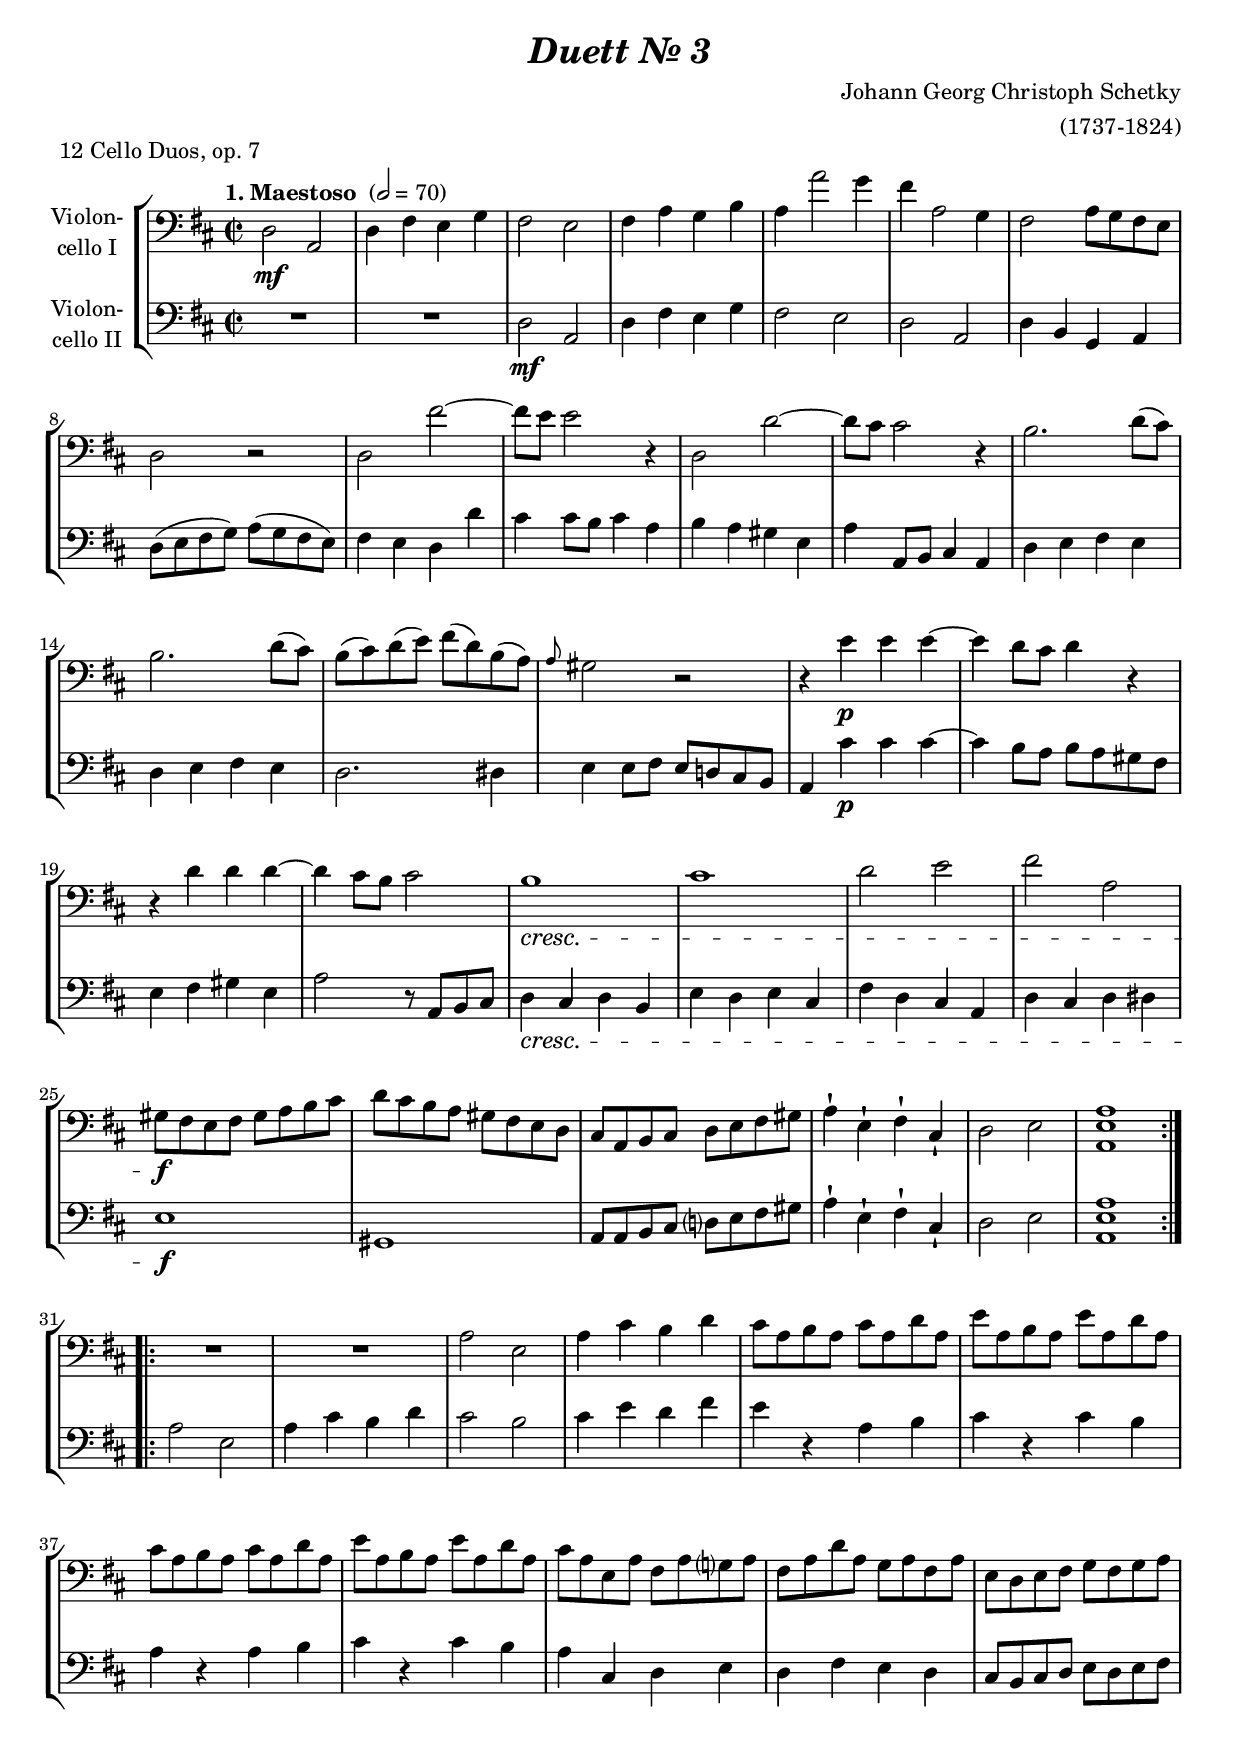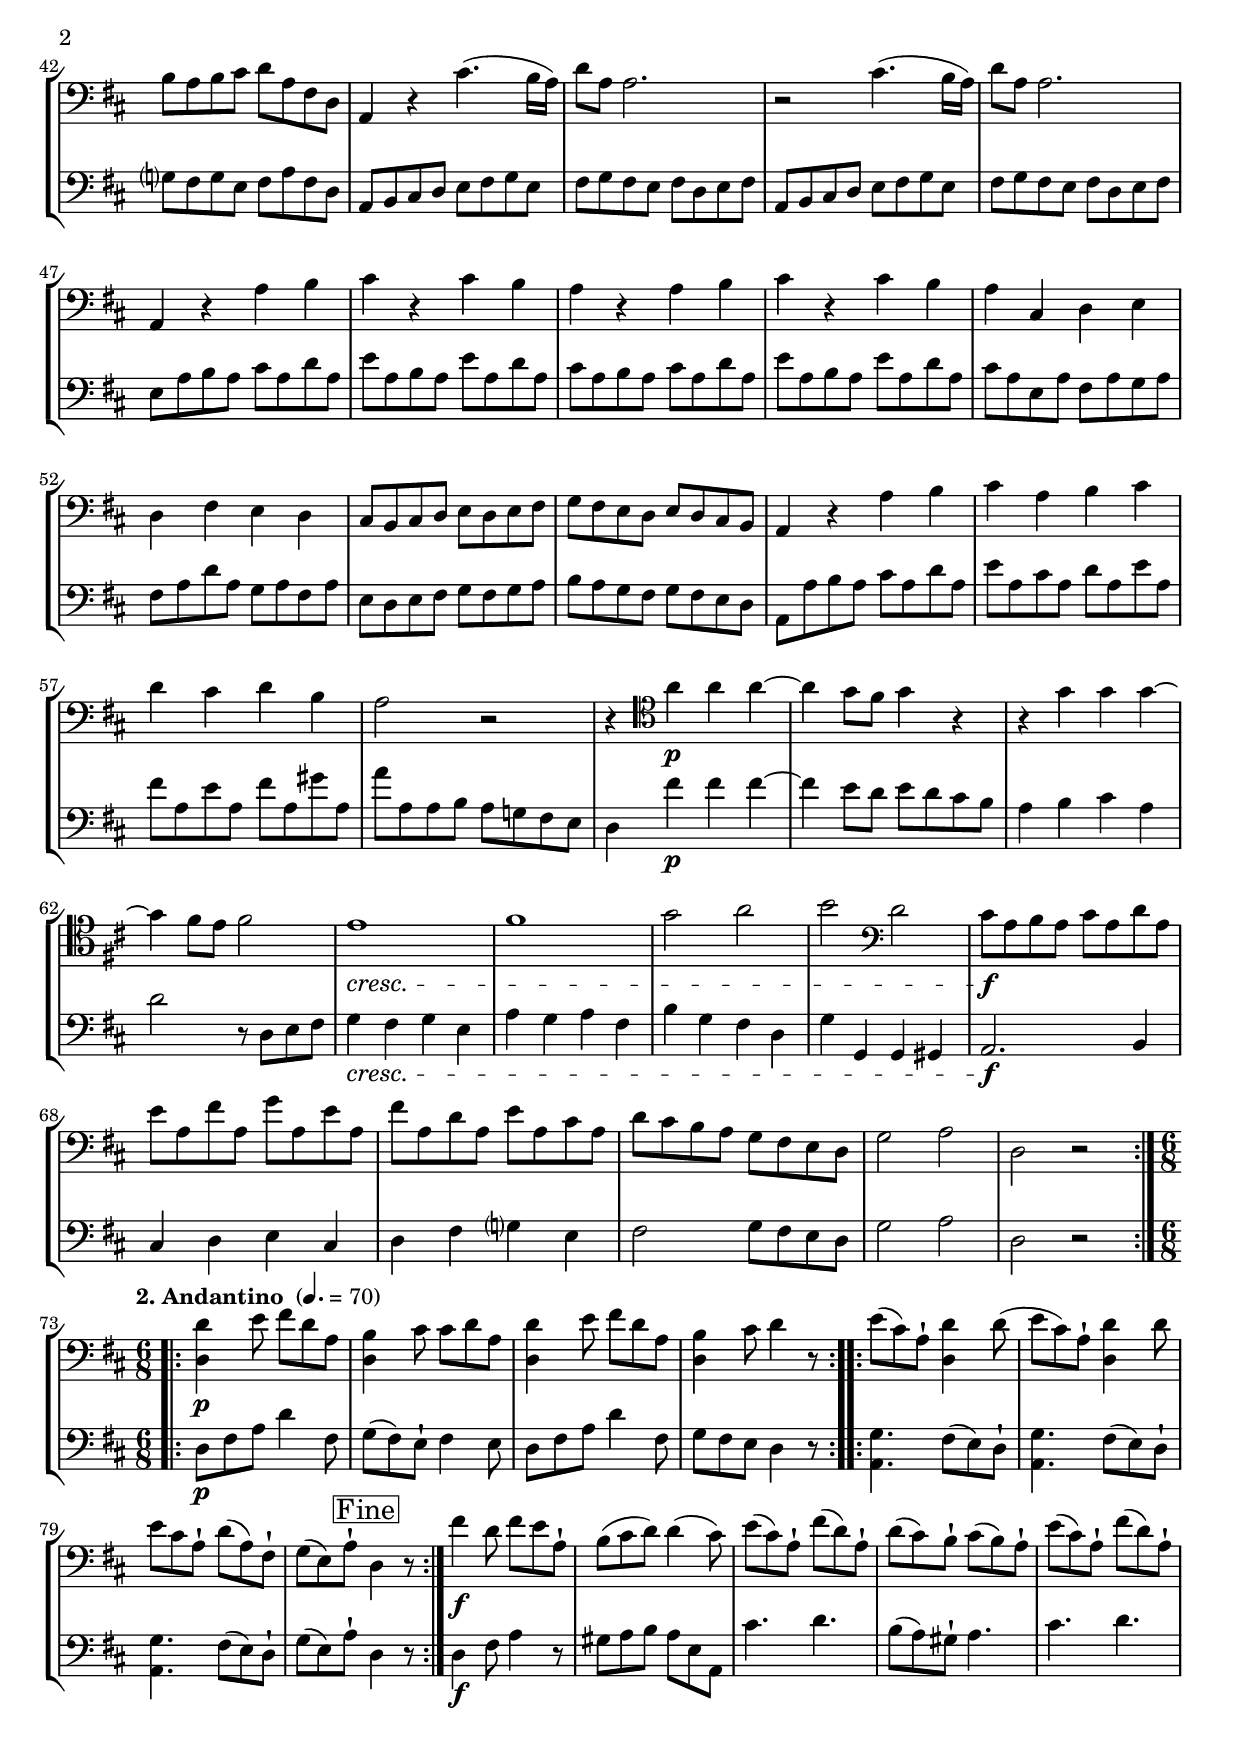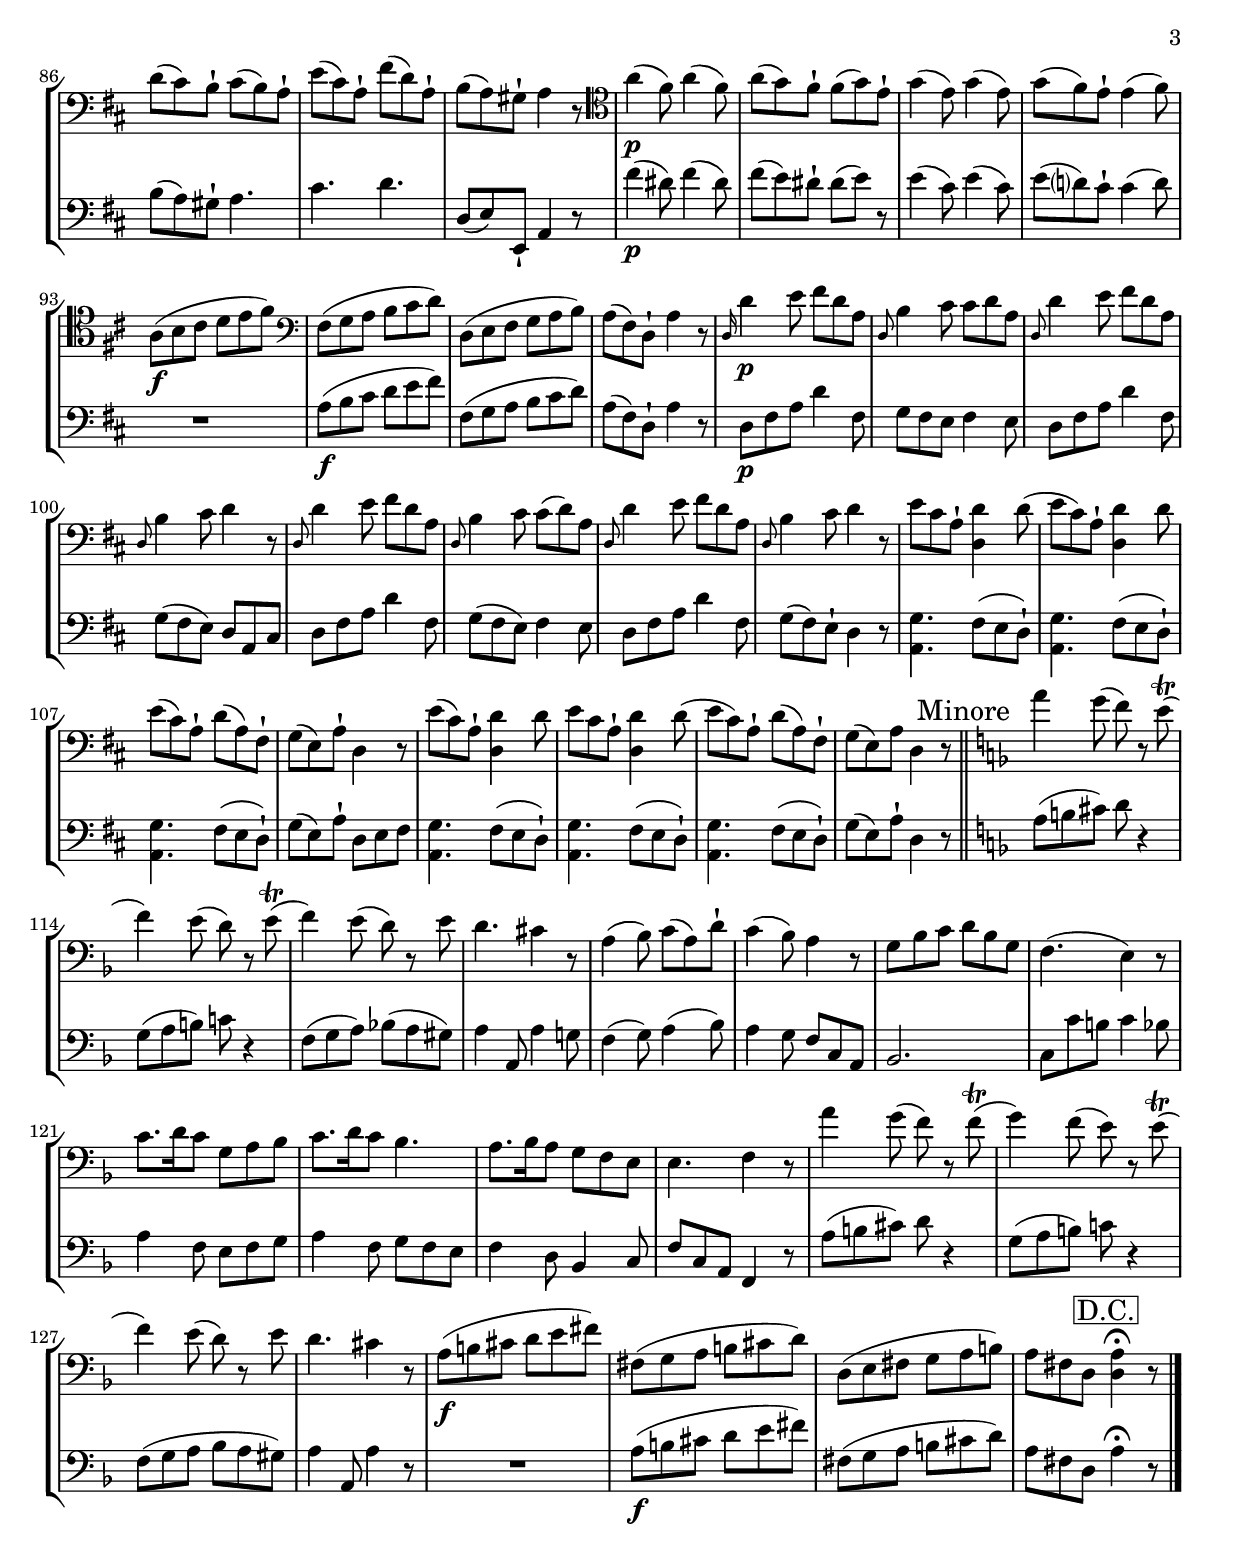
\version "2.18.2"
\include "deutsch.ly"
  
#(set-global-staff-size 19.5)

\header {
  title     = \markup \bold \italic "Duett Nr. 3"
  composer  = "Johann Georg Christoph Schetky"
  arranger  = "(1737-1824)"
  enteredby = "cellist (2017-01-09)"
  piece     = "12 Cello Duos, op. 7"
}

voiceconsts = {
  \key d \major
  \clef "bass"
% \numericTimeSignature
  \compressFullBarRests
  % Set default beaming for all staves
%  \set Timing.beamExceptions = #'()
%  \set Timing.baseMoment     = #(ly:make-moment 1 4)
%  \set Timing.beatStructure  = #'(1 1 1)
}

mifl = "flute"
mist = "string ensemble 1"
%minstr = "accordion"
miba = "bassoon"
%miba = "electric bass (pick)"
%miba = "electric bass (finger)"
%milo = "drawbar organ"
milo = "harpsichord"

introa = {        \tempo "1. Maestoso "   2=70 \time 2/2 }
introb = { \break \tempo "2. Andantino " 4.=70 \time 6/8 }

daca = \mark \markup \box "D.C."
fine = \mark \markup \box "Fine"
mino = { \bar "||" \mark \markup "Minore" \key d \minor }
pocf = \markup { \italic "poco " \dynamic f }

va = \relative c {
  \voiceconsts

  \introa
  \repeat volta 2 {
    d2\mf a
    d4 fis e g
    fis2 e
    fis4 a g h
    a a'2 g4
    fis a,2 g4

    fis2 a8 g fis e
    d2 r
    d fis'~
    fis8 e e2 r4
    d,2 d'~
    d8 cis cis2 r4
    h2. d8( cis)
    h2. d8( cis)
    h( cis) d( e) fis( d) h( a)

    \grace a gis2 r
    r4 e'\p e e~
    e d8 cis d4 r
    r d d d~
    d cis8 h cis2
    h1\cresc
    cis
    d2 e
    fis a,
    gis8\f fis e fis gis a h cis
    
    d cis h a gis fis e d
    cis a h cis d e fis gis
    a4-! e-! fis-! cis-!
    d2 e
    <a, e' a>1
  }
  \repeat volta 2 {
    R1*2
    a'2 e
    a4 cis h d
    cis8 a h a cis a d a
    e' a, h a e' a, d a
    cis a h a cis a d a
    e' a, h a e' a, d a
    cis a e a fis a g? a
    fis a d a g a fis a
    e d e fis g fis g a
    h a h cis d a fis d
    a4 r cis'4.( h16 a)

    d8 a a2.
    r2 cis4.( h16 a)
    d8 a a2.
    a,4 r a' h
    cis r cis h
    a r a h
    cis r cis h
    a cis, d e
    d fis e d
    cis8 h cis d e d e fis
    g fis e d e d cis h
    a4 r a' h
    cis a h cis
    d cis d h
    a2 r
    r4 \clef "tenor" a'\p a a~
    a g8 fis g4 r
    r g g g~
    g fis8 e fis2

    e1\cresc
    fis
    g2 a
    h \clef "bass" d,
    cis8\f a h a cis a d a
    e' a, fis' a, g' a, e' a,
    fis' a, d a e' a, cis a
    d cis h a g fis e d
    g2 a
    d, r
  }

  \introb
  \repeat volta 2 {
    <d d'>4\p e'8 fis d a
    <d, h'>4 cis'8 cis d a
    <d, d'>4 e'8 fis d a
    <d, h'>4 cis'8 d4 r8
  }
  \repeat volta 2 {
    e( cis) a-! <d, d'>4 d'8(
    e cis) a-! <d, d'>4 d'8
    e cis a-! d( a) fis-!

    g( e) a-! \fine d,4 r8
  }
  fis'4\f d8 fis e a,-!
  h( cis d) d4( cis8)
  e( cis) a-! fis'( d) a-!
  d( cis) h-! cis( h) a-!
  e'( cis) a-! fis'( d) a-!
  d( cis) h-! cis( h) a-!
  e'( cis) a-! fis'( d) a-!
  h( a) gis-! a4 r8 \clef "tenor"

  a'4(\p fis8) a4( fis8)
  a( g) fis-! fis( g) e-!
  g4( e8) g4( e8)
  g( fis) e-! e4( fis8)
  a,(\f h cis d e fis) \clef "bass"
  fis,( g a h cis d)
  d,( e fis g a h)
  a( fis) d-! a'4 r8
  \grace d,16 d'4\p e8 fis d a

  \grace d,8 h'4 cis8 cis d a
  \grace d, d'4 e8 fis d a
  \grace d, h'4 cis8 d4 r8
  \grace d, d'4 e8 fis d a
  \grace d, h'4 cis8 cis( d) a
  \grace d, d'4 e8 fis d a
  \grace d, h'4 cis8 d4 r8
  e cis a-! <d, d'>4 d'8(
  e cis) a-! <d, d'>4 d'8

  e( cis) a-! d( a) fis-!
  g( e) a-! d,4 r8
  e'( cis) a-! <d, d'>4 d'8
  e cis a-! <d, d'>4 d'8(
  e cis) a-! d( a) fis-!
  g( e) a d,4 r8 \mino
  a''4 g8( f) r e(\trill
  f4) e8( d) r e(\trill
  f4) e8( d) r e

  d4. cis4 r8
  a4( b8) c( a) d-!
  c4( b8) a4 r8
  g b c d b g
  f4.( e4) r8
  c'8. d16 c8 g a b
  c8. d16 c8 b4.
  a8. b16 a8 g f e
  e4. f4 r8

  a'4 g8( f) r f(\trill
  g4) f8( e) r e(\trill
  f4) e8( d) r e
  d4. cis4 r8
  a(\f h cis d e fis)
  fis,( g a h cis d)
  d,( e fis g a h)
  a fis d \daca <d a'>4\fermata r8
  \bar "|."
}

vb = \relative c {
  \voiceconsts

  \introa
  \repeat volta 2 {
    R1*2
    d2\mf a
    d4 fis e g
    fis2 e
    d a
    d4 h g a
    d8( e fis g) a( g fis e)
    fis4 e d d'

    cis cis8 h cis4 a
    h a gis e
    a a,8 h cis4 a
    d e fis e
    d e fis e
    d2. dis4
    e e8 fis e d! cis h
    a4 cis'\p cis cis~
    cis h8 a h a gis fis

    e4 fis gis e
    a2 r8 a, h cis
    d4\cresc cis d h
    e d e cis
    fis d cis a
    d cis d dis
    e1\f
    gis,
    a8 a h cis d? e fis gis
    a4-! e-! fis-! cis-!

    d2 e
    <a, e' a>1
  }
  \repeat volta 2 {
    a'2 e
    a4 cis h d
    cis2 h
    cis4 e d fis
    e r a, h
    cis r cis h
    a r a h
    cis r cis h
    a cis, d e

    d fis e d
    cis8 h cis d e d e fis
    g? fis g e fis a fis d
    a h cis d e fis g e
    fis g fis e fis d e fis
    a, h cis d e fis g e
    fis g fis e fis d e fis

    e a h a cis a d a
    e' a, h a e' a, d a
    cis a h a cis a d a
    e' a, h a e' a, d a
    cis a e a fis a g a
    fis a d a g a fis a
    e d e fis g fis g a

    h a g fis g fis e d
    a a' h a cis a d a
    e' a, cis a d a e' a,
    fis' a, e' a, fis' a, gis' a,
    a' a, a h a g! fis e
    d4 fis'\p fis fis~
    fis e8 d e d cis h
    a4 h cis a

    d2 r8 d, e fis
    g4\cresc fis g e
    a g a fis
    h g fis d
    g g, g gis
    a2.\f h4
    cis d e cis
    d fis g? e
    fis2 g8 fis e d
    g2 a
    d, r
  }

  \introb
  \repeat volta 2 {
    d8\p fis a d4 fis,8
    g( fis) e-! fis4 e8
    d fis a d4 fis,8
    g fis e d4 r8
  }
  \repeat volta 2 {
    <a g'>4. fis'8( e) d-!
    <a g'>4. fis'8( e) d-!
    <a g'>4. fis'8( e) d-!

    g( e) a-! \fine d,4 r8
  }
  d4\f fis8 a4 r8
  gis a h a e a,
  cis'4. d
  h8( a) gis-! a4.
  cis d
  h8( a) gis-! a4.
  cis d
  d,8( e) e,-! a4 r8

  fis''4(\p dis8) fis4( dis8)
  fis( e) dis-! dis( e) r
  e4( cis8) e4( cis8)
  e( d?) cis-! cis4( d8)
  R2.
  a8(\f h cis d e fis)
  fis,( g a h cis d)
  a( fis) d-! a'4 r8
  d,\p fis a d4 fis,8

  g fis e fis4 e8
  d fis a d4 fis,8
  g( fis e) d a cis
  d fis a d4 fis,8
  g( fis e) fis4 e8
  d fis a d4 fis,8
  g( fis) e-! d4 r8
  <a g'>4. fis'8( e d)-!
  <a g'>4. fis'8( e d)-!

  <a g'>4. fis'8( e d)-!
  g( e) a-! d, e fis
  <a, g'>4. fis'8( e d)-!
  <a g'>4. fis'8( e d)-!
  <a g'>4. fis'8( e d)-!
  g( e) a-! d,4 r8 \mino
  a'( h cis) d r4
  g,8( a h) c! r4
  f,8( g a) b!( a gis)

  a4 a,8 a'4 g!8
  f4( g8) a4( b8)
  a4 g8 f c a
  b2.
  c8 c' h c4 b8
  a4 f8 e f g
  a4 f8 g f e
  f4 d8 b4 c8
  f c a f4 r8
  a'( h cis) d r4

  g,8( a h) c! r4
  f,8( g a b a gis)
  a4 a,8 a'4 r8
  R2.
  a8(\f h cis d e fis)
  fis,( g a h cis d)
  a fis d \daca a'4\fermata r8 \bar "|."
}


music = \new StaffGroup <<
      \new Staff {
	\set Staff.midiInstrument = \mist
	\set Staff.instrumentName = \markup \center-column { "Violon-" "cello I" }
	\transpose d d { \va }
      }

      \new Staff {
	\set Staff.midiInstrument = \miba
	\set Staff.instrumentName = \markup \center-column { "Violon-" "cello II" }
	\transpose d d { \vb }
      }
>>

\book {
  \score {
    \music
    \layout {}
  }

  \score {
    \unfoldRepeats \music

    \midi {
      \context {
        \Score
      }
    }
  }
}
